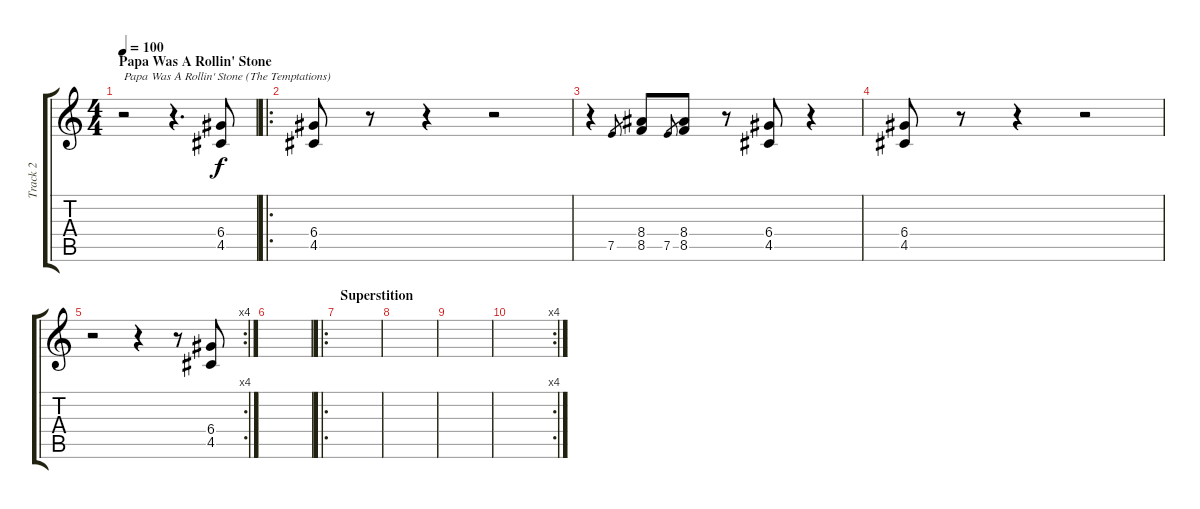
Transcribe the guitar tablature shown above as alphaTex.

\track ("Track 2" "Track 2") {instrument electricguitarjazz}
\staff {score tabs}
\tuning (E4 B3 G3 D3 A2 E2) {hide}
\ts (4 4)
\section ("" "Papa Was A Rollin' Stone")
\tempo 100
\clef g2
\ks c
r.2{txt "Papa Was A Rollin' Stone (The Temptations)" dy f} r.4{d} (6.4 4.5).8 |
\ro
(6.4 4.5).8 r.8 r.4 r.2 |
r.4 7.5.8{gr} (8.4 8.5).8 7.5.8{gr} (8.4 8.5).8 r.8 (6.4 4.5).8 r.4 |
(6.4 4.5).8 r.8 r.4 r.2 |
\rc 4
r.2 r.4 r.8 (6.4 4.5).8 |
|
\ro
\section ("" "Superstition")
|
|
|
\rc 4
